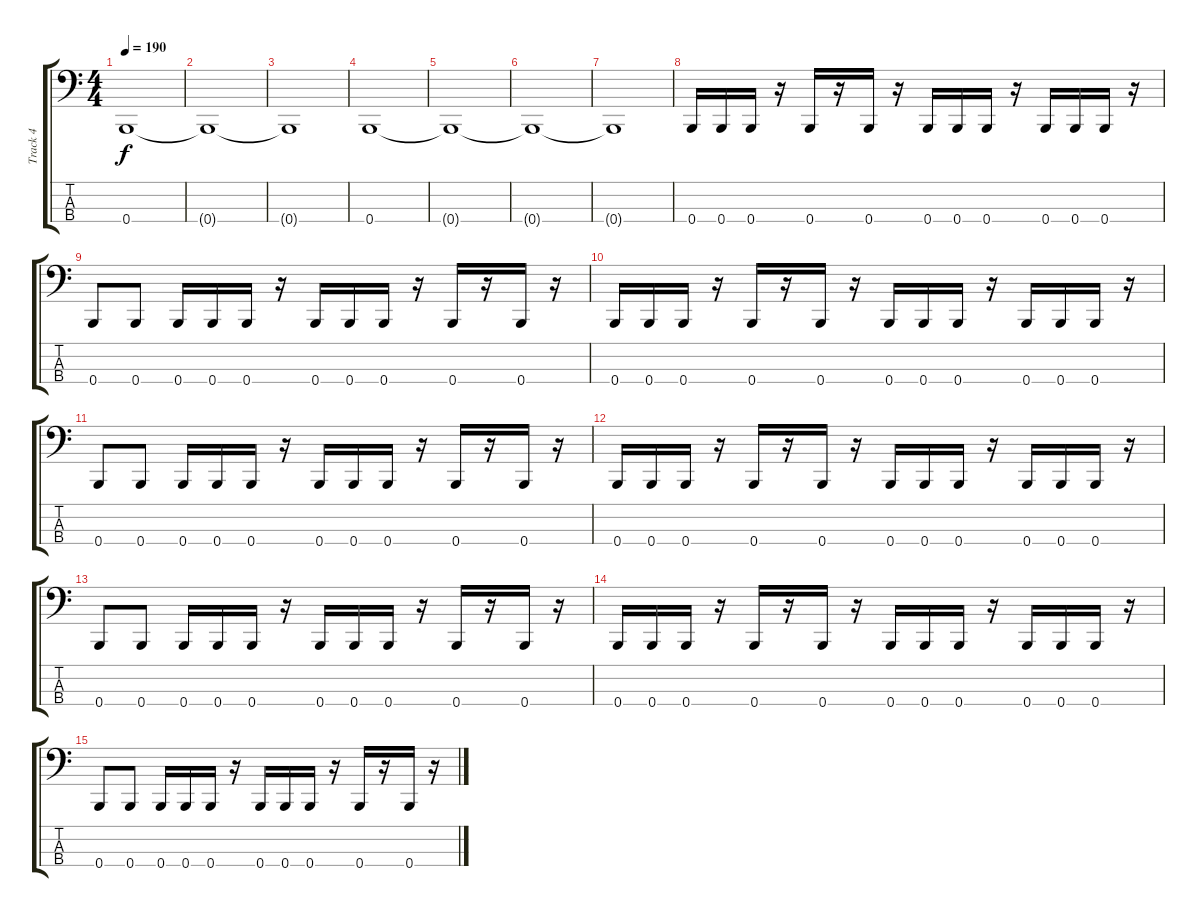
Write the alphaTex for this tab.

\track ("Track 4" "Track 4") {instrument electricbasspick}
\staff {score tabs}
\tuning (E2 B1 Gb1 B0) {hide}
\ts (4 4)
\tempo 190
\clef f4
\ks c
0.4{t}.1{dy f} |
0.4{t}.1 |
0.4{t}.1 |
0.4.1 |
0.4{t}.1 |
0.4{t}.1 |
0.4{t}.1 |
0.4.16 0.4.16 0.4.16 r.16 0.4.16 r.16 0.4.16 r.16 0.4.16 0.4.16 0.4.16 r.16 0.4.16 0.4.16 0.4.16 r.16 |
0.4.8 0.4.8 0.4.16 0.4.16 0.4.16 r.16 0.4.16 0.4.16 0.4.16 r.16 0.4.16 r.16 0.4.16 r.16 |
0.4.16 0.4.16 0.4.16 r.16 0.4.16 r.16 0.4.16 r.16 0.4.16 0.4.16 0.4.16 r.16 0.4.16 0.4.16 0.4.16 r.16 |
0.4.8 0.4.8 0.4.16 0.4.16 0.4.16 r.16 0.4.16 0.4.16 0.4.16 r.16 0.4.16 r.16 0.4.16 r.16 |
0.4.16 0.4.16 0.4.16 r.16 0.4.16 r.16 0.4.16 r.16 0.4.16 0.4.16 0.4.16 r.16 0.4.16 0.4.16 0.4.16 r.16 |
0.4.8 0.4.8 0.4.16 0.4.16 0.4.16 r.16 0.4.16 0.4.16 0.4.16 r.16 0.4.16 r.16 0.4.16 r.16 |
0.4.16 0.4.16 0.4.16 r.16 0.4.16 r.16 0.4.16 r.16 0.4.16 0.4.16 0.4.16 r.16 0.4.16 0.4.16 0.4.16 r.16 |
0.4.8 0.4.8 0.4.16 0.4.16 0.4.16 r.16 0.4.16 0.4.16 0.4.16 r.16 0.4.16 r.16 0.4.16 r.16
